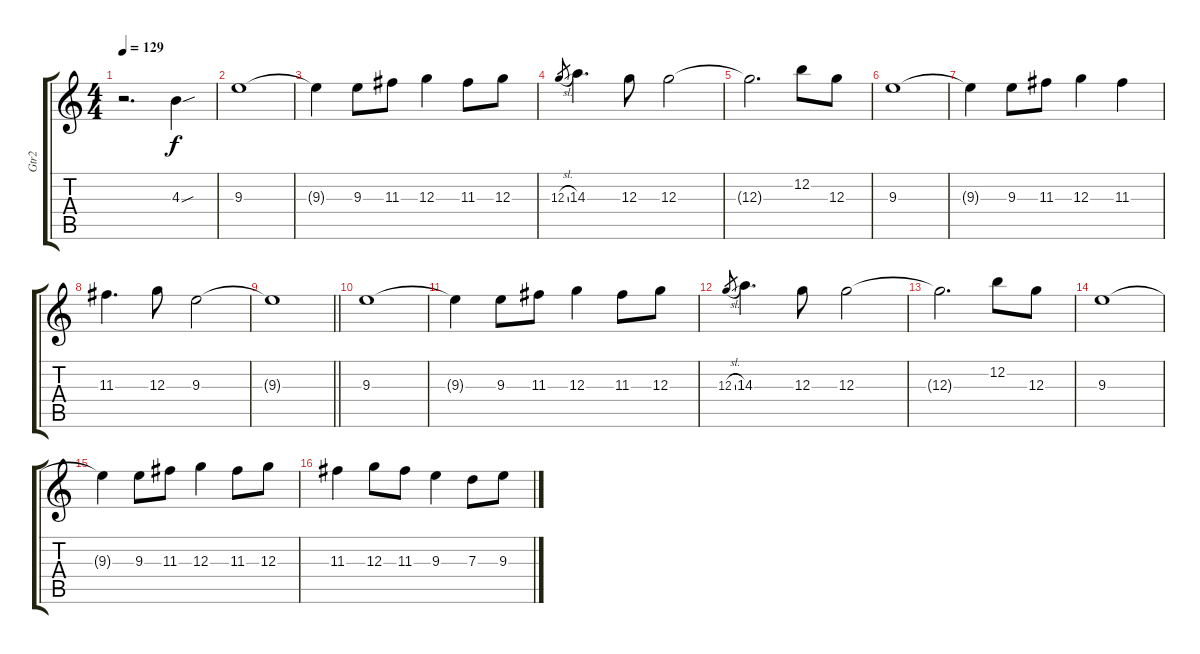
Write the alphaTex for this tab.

\track ("Gtr2" "Gtr2") {instrument distortionguitar}
\staff {score tabs}
\tuning (E4 B3 G3 D3 A2 E2) {hide}
\ts (4 4)
\tempo 129
\clef g2
\ks c
r.2{d dy f} 4.3{sou}.4 |
9.3.1 |
9.3{t}.4 9.3.8 11.3.8 12.3.4 11.3.8 12.3.8 |
12.3{sl}.8{gr} 14.3.4{d} 12.3.8 12.3.2 |
12.3{t}.2{d} 12.2.8 12.3.8 |
9.3.1 |
9.3{t}.4 9.3.8 11.3.8 12.3.4 11.3.4 |
11.3.4{d} 12.3.8 9.3.2 |
\barLineRight lightlight
9.3{t}.1 |
9.3.1 |
9.3{t}.4 9.3.8 11.3.8 12.3.4 11.3.8 12.3.8 |
12.3{sl}.8{gr} 14.3.4{d} 12.3.8 12.3.2 |
12.3{t}.2{d} 12.2.8 12.3.8 |
9.3.1 |
9.3{t}.4 9.3.8 11.3.8 12.3.4 11.3.8 12.3.8 |
11.3.4 12.3.8 11.3.8 9.3.4 7.3.8 9.3.8
